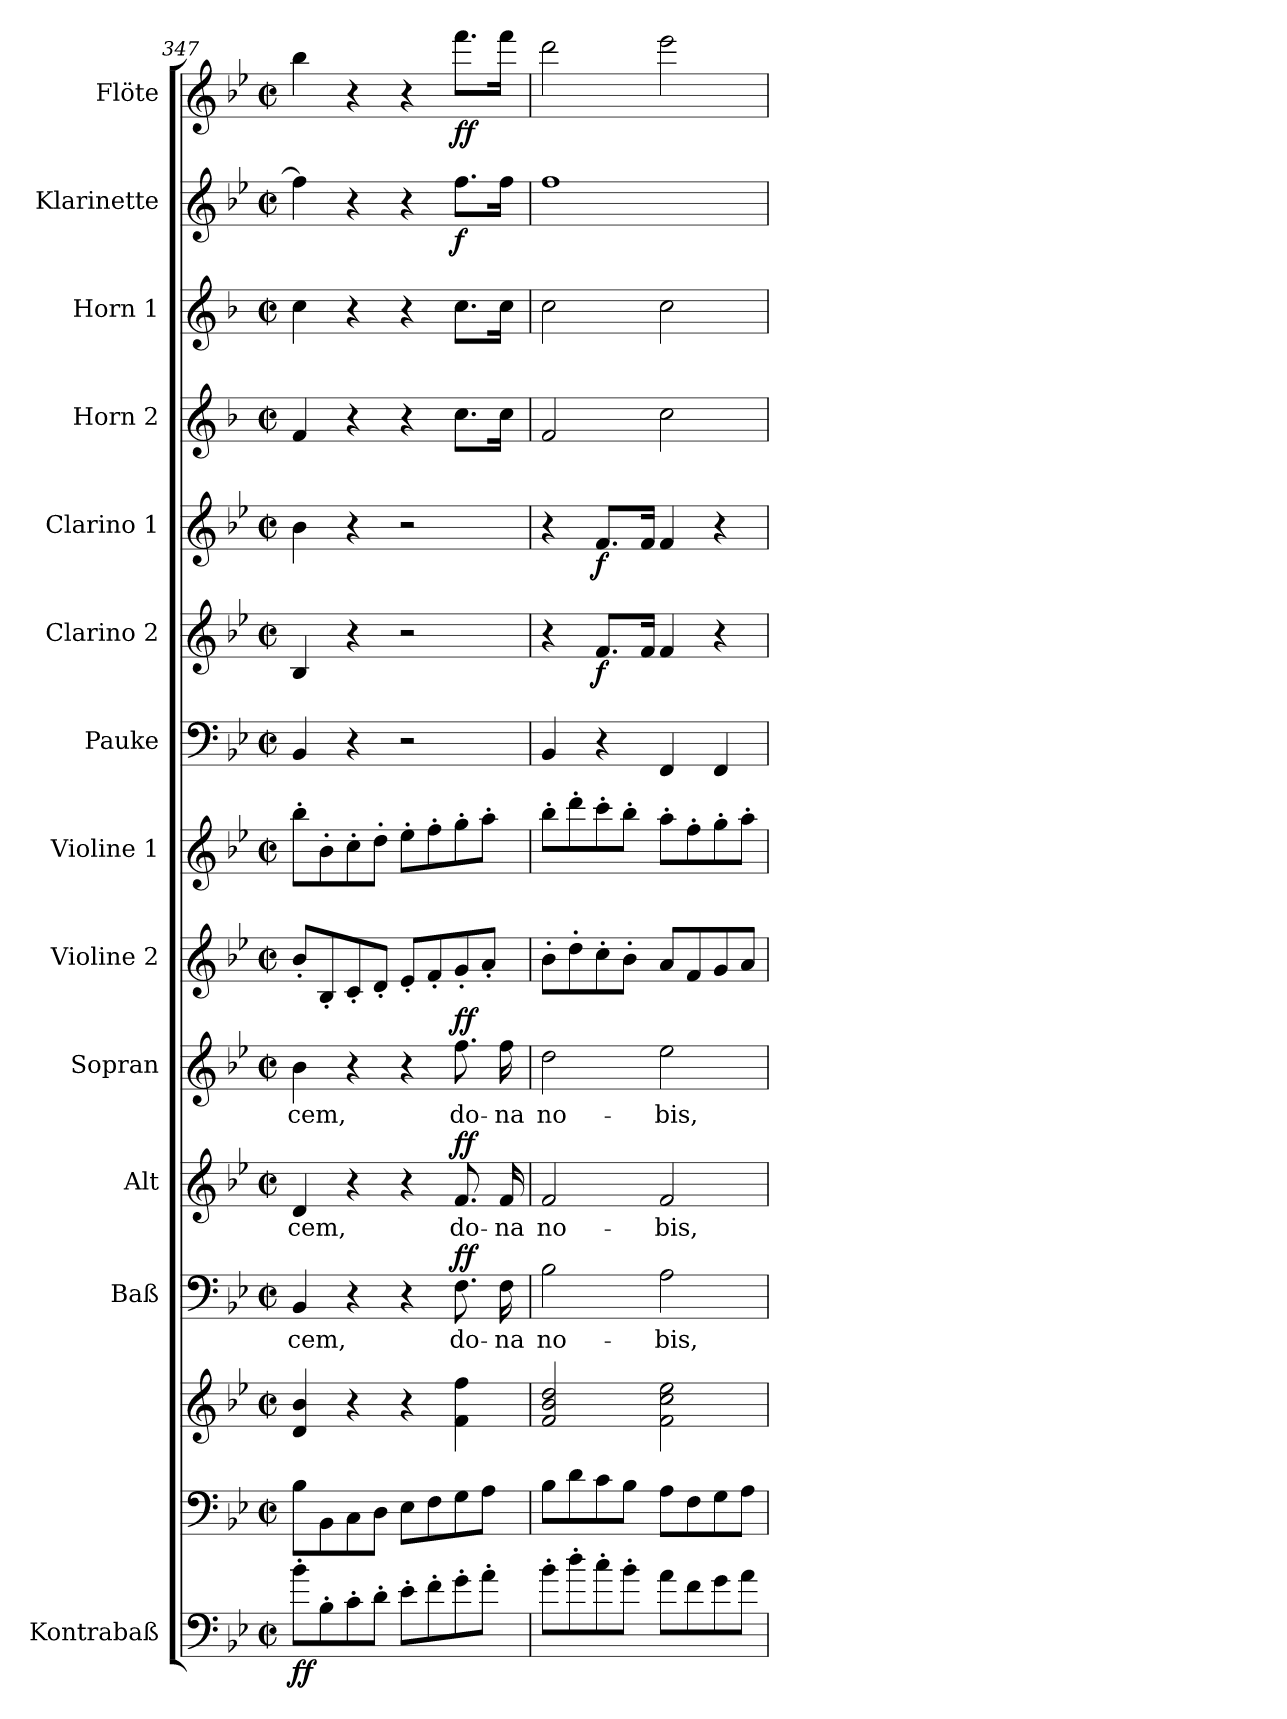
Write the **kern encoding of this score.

**kern	**dynam	**kern	**kern	**kern	**text	**dynam	**kern	**text	**dynam	**kern	**text	**dynam	**kern	**kern	**kern	**kern	**dynam	**kern	**dynam	**kern	**kern	**kern	**dynam	**kern	**dynam
*part14	*part14	*part13	*part13	*part12	*part12	*part12	*part11	*part11	*part11	*part10	*part10	*part10	*part9	*part8	*part7	*part6	*part6	*part5	*part5	*part4	*part3	*part2	*part2	*part1	*part1
*staff15	*staff15	*staff14	*staff13	*staff12	*staff12	*staff12	*staff11	*staff11	*staff11	*staff10	*staff10	*staff10	*staff9	*staff8	*staff7	*staff6	*staff6	*staff5	*staff5	*staff4	*staff3	*staff2	*staff2	*staff1	*staff1
*I"Kontrabaß	*	*	*	*I"Baß	*	*	*I"Alt	*	*	*I"Sopran	*	*	*I"Violine 2	*I"Violine 1	*I"Pauke	*I"Clarino 2	*	*I"Clarino 1	*	*I"Horn 2	*I"Horn 1	*I"Klarinette	*	*I"Flöte	*
*I'Kb	*	*	*	*I'Baß	*	*	*I'Alt	*	*	*I'Sop	*	*	*I'Vln. 2	*I'Vln. 1	*I'Pk.	*	*	*	*	*I'Hrn. 2	*I'Hrn. 1	*	*	*I'Fl.	*
*clefF4	*	*clefF4	*clefG2	*clefF4	*	*	*clefG2	*	*	*clefG2	*	*	*clefG2	*clefG2	*clefF4	*clefG2	*	*clefG2	*	*clefG2	*clefG2	*clefG2	*	*clefG2	*
*ITrd7c12	*	*	*	*	*	*	*	*	*	*	*	*	*	*	*	*ITrd7c12	*	*ITrd7c12	*	*ITrd4c7	*ITrd4c7	*	*	*	*
*k[b-e-]	*	*k[b-e-]	*k[b-e-]	*k[b-e-]	*	*	*k[b-e-]	*	*	*k[b-e-]	*	*	*k[b-e-]	*k[b-e-]	*k[b-e-]	*k[b-e-]	*	*k[b-e-]	*	*k[b-e-]	*k[b-e-]	*k[b-e-]	*	*k[b-e-]	*
*B-:	*	*B-:	*B-:	*B-:	*	*	*B-:	*	*	*B-:	*	*	*B-:	*B-:	*B-:	*B-:	*	*B-:	*	*B-:	*B-:	*B-:	*	*B-:	*
*M2/2	*	*M2/2	*M2/2	*M2/2	*	*	*M2/2	*	*	*M2/2	*	*	*M2/2	*M2/2	*M2/2	*M2/2	*	*M2/2	*	*M2/2	*M2/2	*M2/2	*	*M2/2	*
*met(c|)	*	*met(c|)	*met(c|)	*met(c|)	*	*	*met(c|)	*	*	*met(c|)	*	*	*met(c|)	*met(c|)	*met(c|)	*met(c|)	*	*met(c|)	*	*met(c|)	*met(c|)	*met(c|)	*	*met(c|)	*
=347	=347	=347	=347	=347	=347	=347	=347	=347	=347	=347	=347	=347	=347	=347	=347	=347	=347	=347	=347	=347	=347	=347	=347	=347	=347
!	!LO:DY:b	!	!	!	!LO:LY:b	!	!	!LO:LY:b	!	!	!LO:LY:b	!	!	!	!	!	!	!	!	!	!	!	!	!	!
8B-'>\L	ff	8B-\L	4d/ 4b-/	4BB-/	-cem,	.	4d/	-cem,	.	4b-\	-cem,	.	8b-'</L	8bb-'>\L	4BB-/	4BB-/	.	4B-\	.	4B-/	4f\	4ff\]	.	4bb-\	.
8BB-'>\	.	8BB-\	.	.	.	.	.	.	.	.	.	.	8B-'</	8b-'>\	.	.	.	.	.	.	.	.	.	.	.
8C'>\	.	8C\	4r	4r	.	.	4r	.	.	4r	.	.	8c'</	8cc'>\	4r	4r	.	4r	.	4r	4r	4r	.	4r	.
8D'>\J	.	8D\J	.	.	.	.	.	.	.	.	.	.	8d'</J	8dd'>\J	.	.	.	.	.	.	.	.	.	.	.
8E-'>\L	.	8E-\L	4r	4r	.	.	4r	.	.	4r	.	.	8e-'</L	8ee-'>\L	2r	2r	.	2r	.	4r	4r	4r	.	4r	.
8F'>\	.	8F\	.	.	.	.	.	.	.	.	.	.	8f'</	8ff'>\	.	.	.	.	.	.	.	.	.	.	.
!	!	!	!	!	!LO:LY:b	!LO:DY:a	!	!LO:LY:b	!LO:DY:a	!	!LO:LY:b	!LO:DY:a	!	!	!	!	!	!	!	!	!	!	!LO:DY:b	!	!LO:DY:b
8G'>\	.	8G\	4f\ 4ff\	8.F\	do-	ff	8.f/	do-	ff	8.ff\	do-	ff	8g'</	8gg'>\	.	.	.	.	.	8.f\L	8.f\L	8.ff\L	f	8.fff\L	ff
8A'>\J	.	8A\J	.	.	.	.	.	.	.	.	.	.	8a'</J	8aa'>\J	.	.	.	.	.	.	.	.	.	.	.
!	!	!	!	!	!LO:LY:b	!	!	!LO:LY:b	!	!	!LO:LY:b	!	!	!	!	!	!	!	!	!	!	!	!	!	!
.	.	.	.	16F\	-na	.	16f/	-na	.	16ff\	-na	.	.	.	.	.	.	.	.	16f\Jk	16f\Jk	16ff\Jk	.	16fff\Jk	.
!!LO:PB:g=z
=348	=348	=348	=348	=348	=348	=348	=348	=348	=348	=348	=348	=348	=348	=348	=348	=348	=348	=348	=348	=348	=348	=348	=348	=348	=348
!	!	!	!	!	!LO:LY:b	!	!	!LO:LY:b	!	!	!LO:LY:b	!	!	!	!	!	!	!	!	!	!	!	!	!	!
8B-'>\L	.	8B-\L	2f/ 2b-/ 2dd/	2B-\	no-	.	2f/	no-	.	2dd\	no-	.	8b-'>\L	8bb-'>\L	4BB-/	4r	.	4r	.	2B-/	2f\	1ff	.	2ddd\	.
8d'>\	.	8d\	.	.	.	.	.	.	.	.	.	.	8dd'>\	8ddd'>\	.	.	.	.	.	.	.	.	.	.	.
!	!	!	!	!	!	!	!	!	!	!	!	!	!	!	!	!	!LO:DY:b	!	!LO:DY:b	!	!	!	!	!	!
8c'>\	.	8c\	.	.	.	.	.	.	.	.	.	.	8cc'>\	8ccc'>\	4r	8.F/L	f	8.F/L	f	.	.	.	.	.	.
8B-'>\J	.	8B-\J	.	.	.	.	.	.	.	.	.	.	8b-'>\J	8bb-'>\J	.	.	.	.	.	.	.	.	.	.	.
.	.	.	.	.	.	.	.	.	.	.	.	.	.	.	.	16F/Jk	.	16F/Jk	.	.	.	.	.	.	.
!	!	!	!	!	!LO:LY:b	!	!	!LO:LY:b	!	!	!LO:LY:b	!	!	!	!	!	!	!	!	!	!	!	!	!	!
8A\L	.	8A\L	2f\ 2cc\ 2ee-\	2A\	-bis,	.	2f/	-bis,	.	2ee-\	-bis,	.	8a/L	8aa'>\L	4FF/	4F/	.	4F/	.	2f\	2f\	.	.	2eee-\	.
8F\	.	8F\	.	.	.	.	.	.	.	.	.	.	8f/	8ff'>\	.	.	.	.	.	.	.	.	.	.	.
8G\	.	8G\	.	.	.	.	.	.	.	.	.	.	8g/	8gg'>\	4FF/	4r	.	4r	.	.	.	.	.	.	.
8A\J	.	8A\J	.	.	.	.	.	.	.	.	.	.	8a/J	8aa'>\J	.	.	.	.	.	.	.	.	.	.	.
=	=	=	=	=	=	=	=	=	=	=	=	=	=	=	=	=	=	=	=	=	=	=	=	=	=
*-	*-	*-	*-	*-	*-	*-	*-	*-	*-	*-	*-	*-	*-	*-	*-	*-	*-	*-	*-	*-	*-	*-	*-	*-	*-
